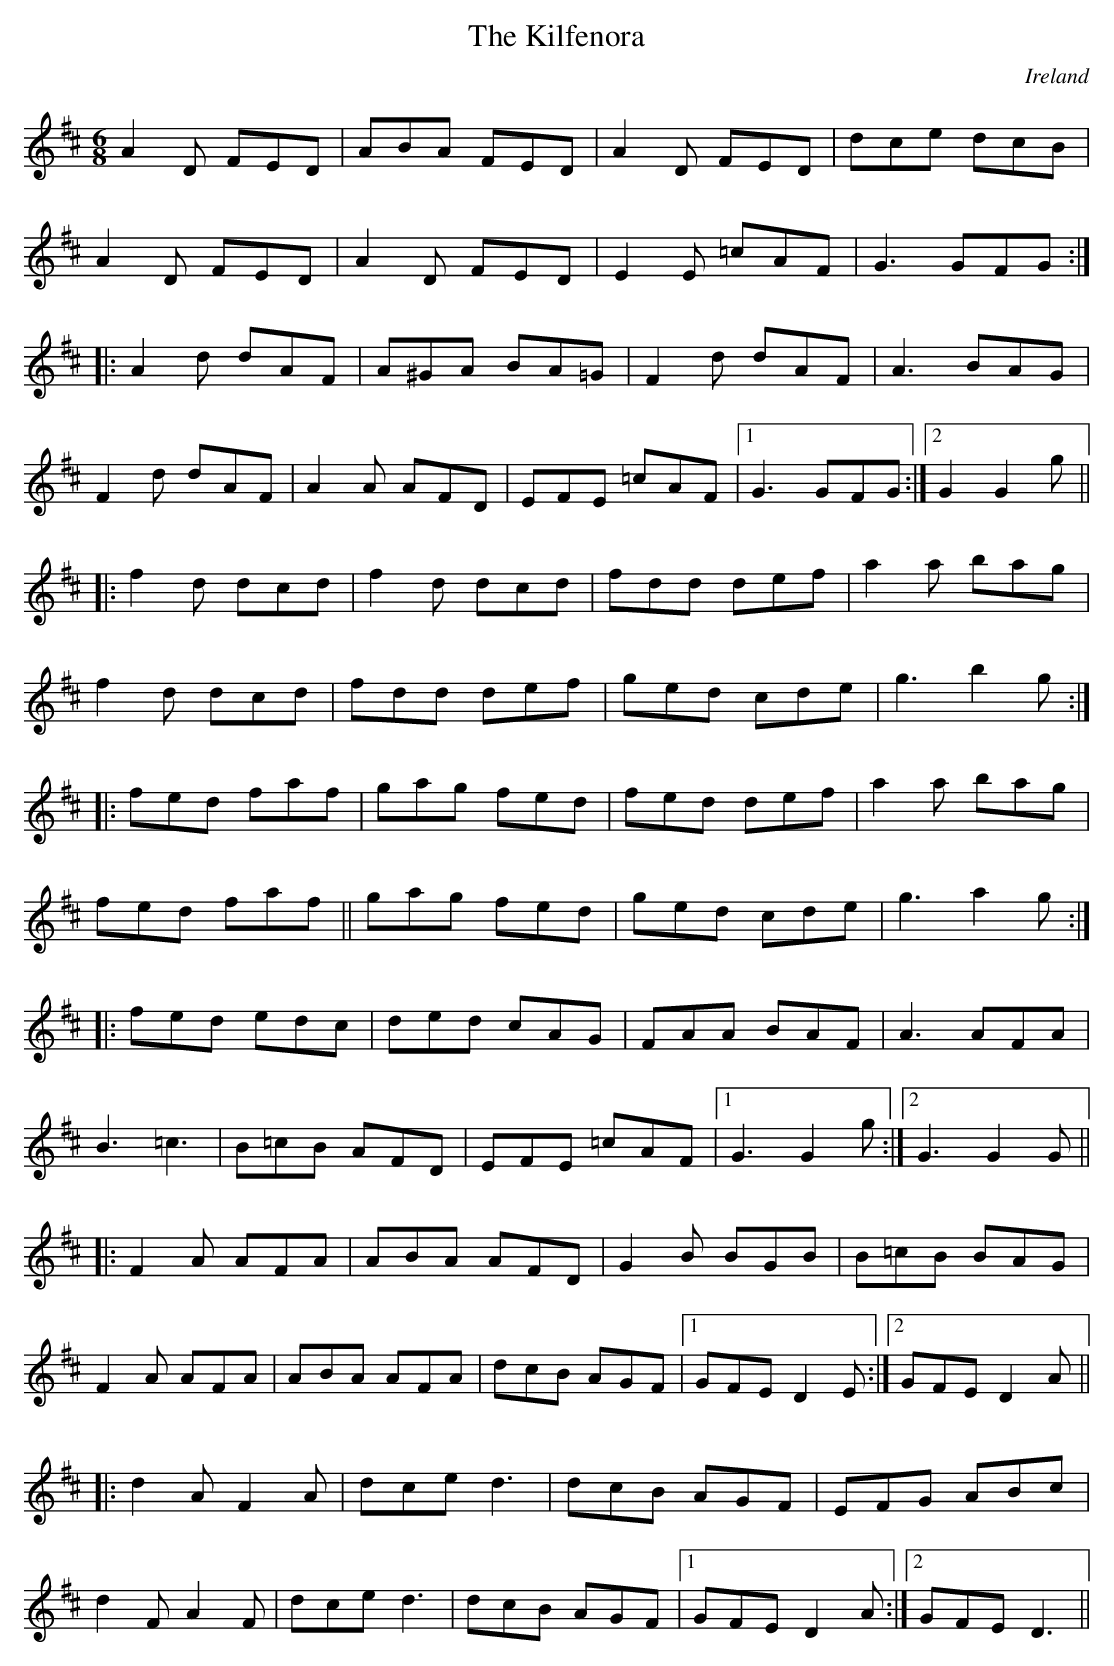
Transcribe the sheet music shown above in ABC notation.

X:1
T:Kilfenora, The
O:Ireland
M:6/8
L:1/8
K:D
A2D FED|ABA FED|A2D FED|dce dcB|!
A2D FED|A2D FED|E2E =cAF|G3 GFG:|!
|:A2d dAF|A^GA BA=G|F2d dAF|A3 BAG|!
F2d dAF|A2A AFD|EFE =cAF|1 G3 GFG:|2 G2G2g||!
|:f2d dcd|f2d dcd|fdd def|a2a bag|!
f2d dcd|fdd def|ged cde|g3 b2g:|!
|:fed faf|gag fed|fed def|a2a bag|!
fed faf||gag fed|ged cde|g3 a2g:|!
|:fed edc|ded cAG|FAA BAF|A3 AFA|!
B3 =c3|B=cB AFD|EFE =cAF|1 G3 G2g:|2 G3 G2G||!
|:F2A AFA|ABA AFD|G2B BGB|B=cB BAG|!
F2A AFA|ABA AFA|dcB AGF|1 GFE D2E:|2 GFE D2A||!
|:d2A F2A|dce d3|dcB AGF|EFG ABc|!
d2F A2F|dce d3|dcB AGF|1 GFE D2A:|2 GFE D3||!
